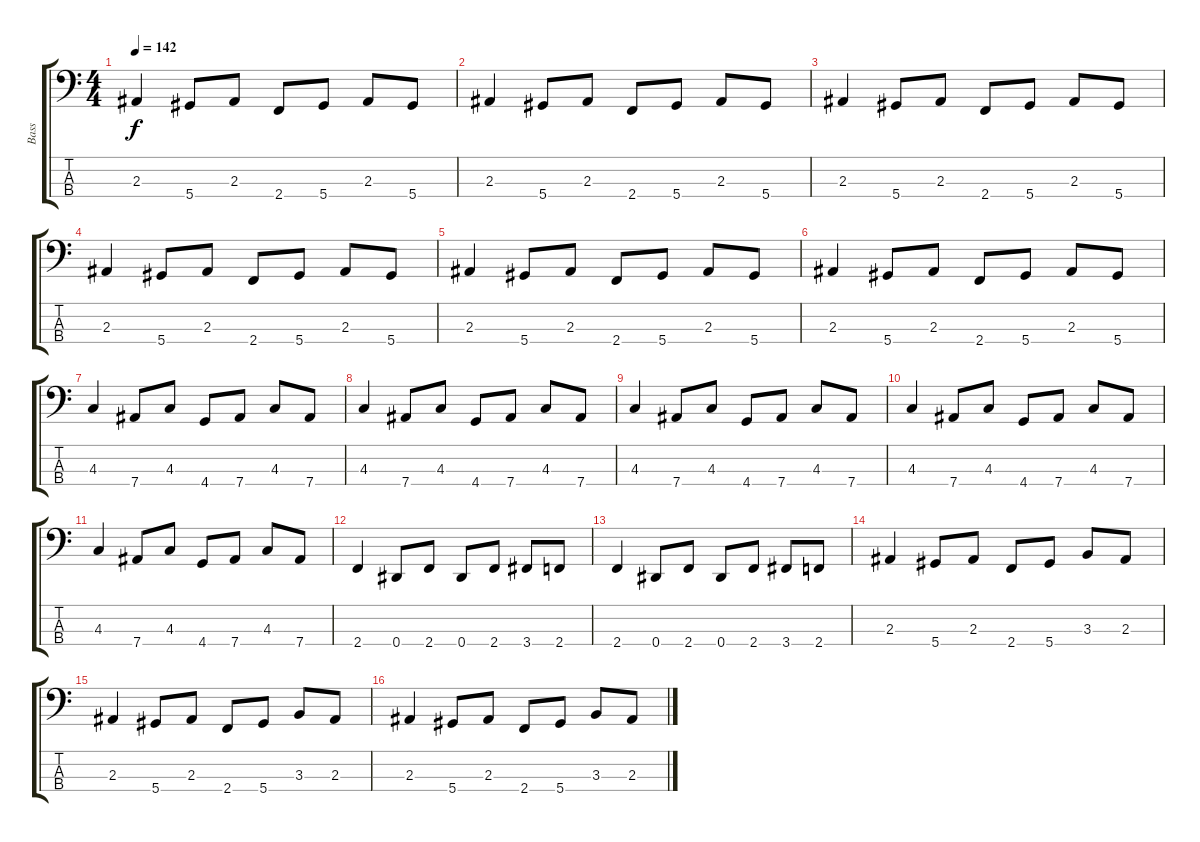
\track ("Bass" "Bass") {instrument electricbasspick}
\staff {score tabs}
\tuning (Gb2 Db2 Ab1 Eb1) {hide}
\ts (4 4)
\tempo 142
\clef f4
\ks c
2.3.4{dy f} 5.4.8 2.3.8 2.4.8 5.4.8 2.3.8 5.4.8 |
2.3.4 5.4.8 2.3.8 2.4.8 5.4.8 2.3.8 5.4.8 |
2.3.4 5.4.8 2.3.8 2.4.8 5.4.8 2.3.8 5.4.8 |
2.3.4 5.4.8 2.3.8 2.4.8 5.4.8 2.3.8 5.4.8 |
2.3.4 5.4.8 2.3.8 2.4.8 5.4.8 2.3.8 5.4.8 |
2.3.4 5.4.8 2.3.8 2.4.8 5.4.8 2.3.8 5.4.8 |
4.3.4 7.4.8 4.3.8 4.4.8 7.4.8 4.3.8 7.4.8 |
4.3.4 7.4.8 4.3.8 4.4.8 7.4.8 4.3.8 7.4.8 |
4.3.4 7.4.8 4.3.8 4.4.8 7.4.8 4.3.8 7.4.8 |
4.3.4 7.4.8 4.3.8 4.4.8 7.4.8 4.3.8 7.4.8 |
4.3.4 7.4.8 4.3.8 4.4.8 7.4.8 4.3.8 7.4.8 |
2.4.4 0.4.8 2.4.8 0.4.8 2.4.8 3.4.8 2.4.8 |
2.4.4 0.4.8 2.4.8 0.4.8 2.4.8 3.4.8 2.4.8 |
2.3.4 5.4.8 2.3.8 2.4.8 5.4.8 3.3.8 2.3.8 |
2.3.4 5.4.8 2.3.8 2.4.8 5.4.8 3.3.8 2.3.8 |
2.3.4 5.4.8 2.3.8 2.4.8 5.4.8 3.3.8 2.3.8
